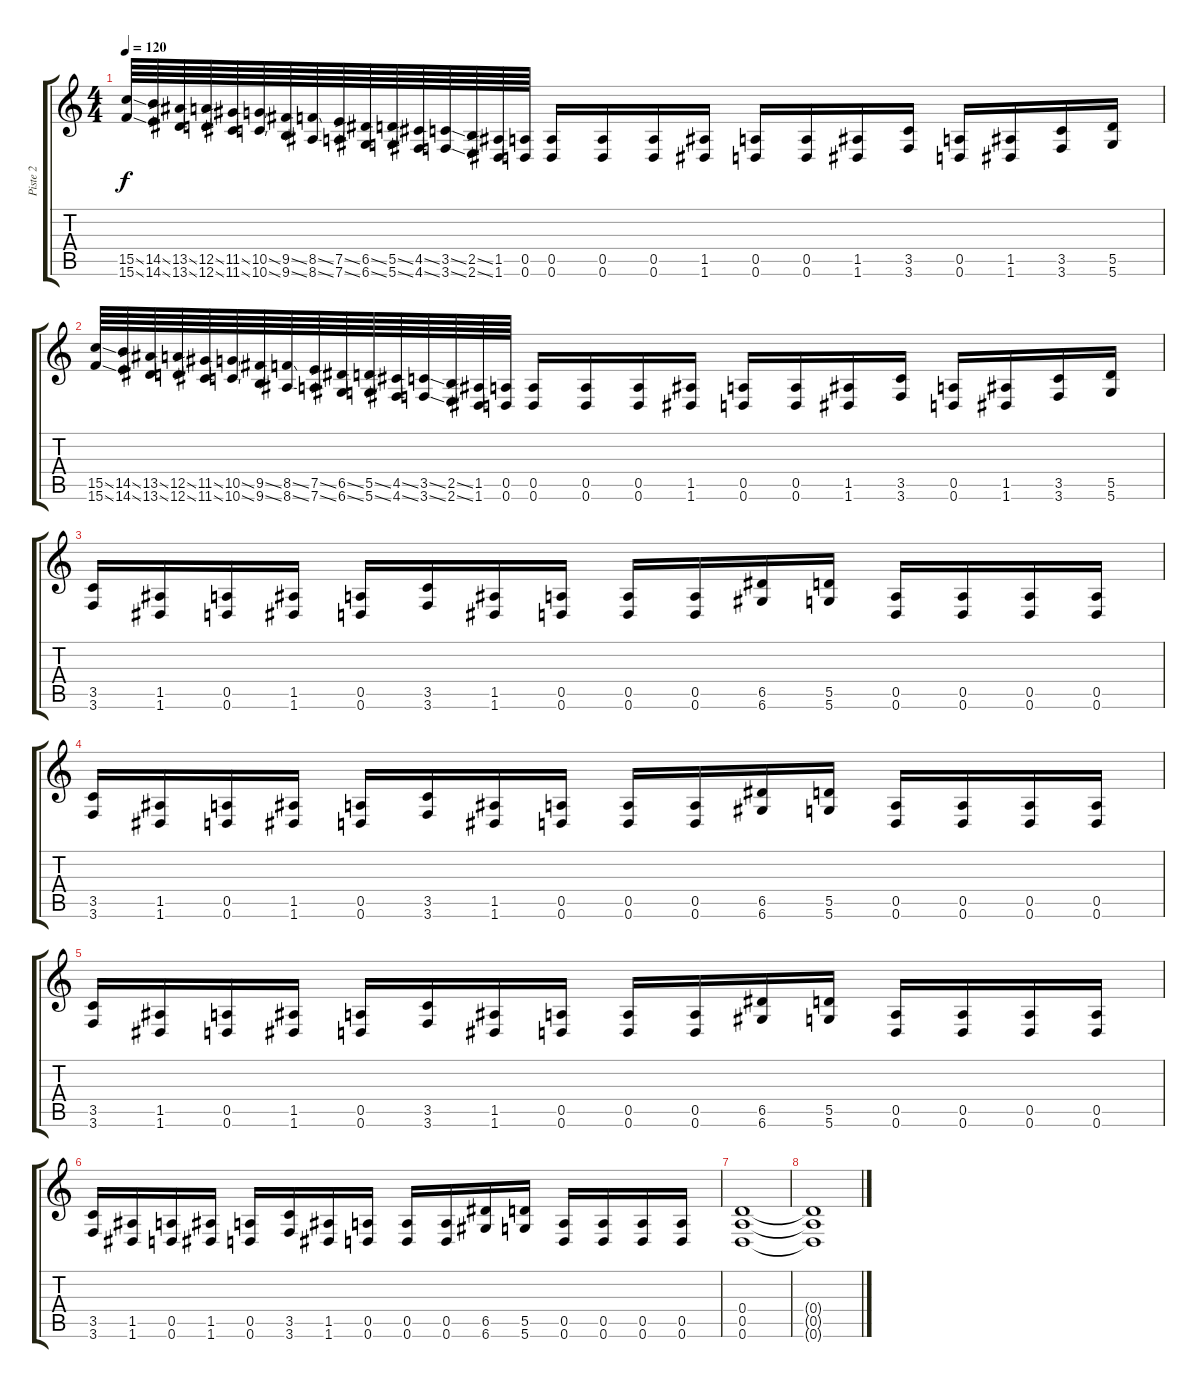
\track ("Piste 2" "Piste 2") {instrument distortionguitar}
\staff {score tabs}
\tuning (E4 B3 G3 D3 A2 D2) {hide}
\ts (4 4)
\tempo 120
\clef g2
\ks c
(15.5{ss} 15.6{ss}).64{dy f} (14.5{ss} 14.6{ss}).64 (13.5{ss} 13.6{ss}).64 (12.5{ss} 12.6{ss}).64 (11.5{ss} 11.6{ss}).64 (10.5{ss} 10.6{ss}).64 (9.5{ss} 9.6{ss}).64 (8.5{ss} 8.6{ss}).64 (7.5{ss} 7.6{ss}).64 (6.5{ss} 6.6{ss}).64 (5.5{ss} 5.6{ss}).64 (4.5{ss} 4.6{ss}).64 (3.5{ss} 3.6{ss}).64 (2.5{ss} 2.6{ss}).64 (1.5 1.6).64 (0.5 0.6).64 (0.5 0.6).16 (0.5 0.6).16 (0.5 0.6).16 (1.5 1.6).16 (0.5 0.6).16 (0.5 0.6).16 (1.5 1.6).16 (3.5 3.6).16 (0.5 0.6).16 (1.5 1.6).16 (3.5 3.6).16 (5.5 5.6).16 |
(15.5{ss} 15.6{ss}).64 (14.5{ss} 14.6{ss}).64 (13.5{ss} 13.6{ss}).64 (12.5{ss} 12.6{ss}).64 (11.5{ss} 11.6{ss}).64 (10.5{ss} 10.6{ss}).64 (9.5{ss} 9.6{ss}).64 (8.5{ss} 8.6{ss}).64 (7.5{ss} 7.6{ss}).64 (6.5{ss} 6.6{ss}).64 (5.5{ss} 5.6{ss}).64 (4.5{ss} 4.6{ss}).64 (3.5{ss} 3.6{ss}).64 (2.5{ss} 2.6{ss}).64 (1.5 1.6).64 (0.5 0.6).64 (0.5 0.6).16 (0.5 0.6).16 (0.5 0.6).16 (1.5 1.6).16 (0.5 0.6).16 (0.5 0.6).16 (1.5 1.6).16 (3.5 3.6).16 (0.5 0.6).16 (1.5 1.6).16 (3.5 3.6).16 (5.5 5.6).16 |
(3.5 3.6).16 (1.5 1.6).16 (0.5 0.6).16 (1.5 1.6).16 (0.5 0.6).16 (3.5 3.6).16 (1.5 1.6).16 (0.5 0.6).16 (0.5 0.6).16 (0.5 0.6).16 (6.5 6.6).16 (5.5 5.6).16 (0.5 0.6).16 (0.5 0.6).16 (0.5 0.6).16 (0.5 0.6).16 |
(3.5 3.6).16 (1.5 1.6).16 (0.5 0.6).16 (1.5 1.6).16 (0.5 0.6).16 (3.5 3.6).16 (1.5 1.6).16 (0.5 0.6).16 (0.5 0.6).16 (0.5 0.6).16 (6.5 6.6).16 (5.5 5.6).16 (0.5 0.6).16 (0.5 0.6).16 (0.5 0.6).16 (0.5 0.6).16 |
(3.5 3.6).16 (1.5 1.6).16 (0.5 0.6).16 (1.5 1.6).16 (0.5 0.6).16 (3.5 3.6).16 (1.5 1.6).16 (0.5 0.6).16 (0.5 0.6).16 (0.5 0.6).16 (6.5 6.6).16 (5.5 5.6).16 (0.5 0.6).16 (0.5 0.6).16 (0.5 0.6).16 (0.5 0.6).16 |
(3.5 3.6).16 (1.5 1.6).16 (0.5 0.6).16 (1.5 1.6).16 (0.5 0.6).16 (3.5 3.6).16 (1.5 1.6).16 (0.5 0.6).16 (0.5 0.6).16 (0.5 0.6).16 (6.5 6.6).16 (5.5 5.6).16 (0.5 0.6).16 (0.5 0.6).16 (0.5 0.6).16 (0.5 0.6).16 |
(0.4 0.5 0.6).1 |
(0.4{t} 0.5{t} 0.6{t}).1
